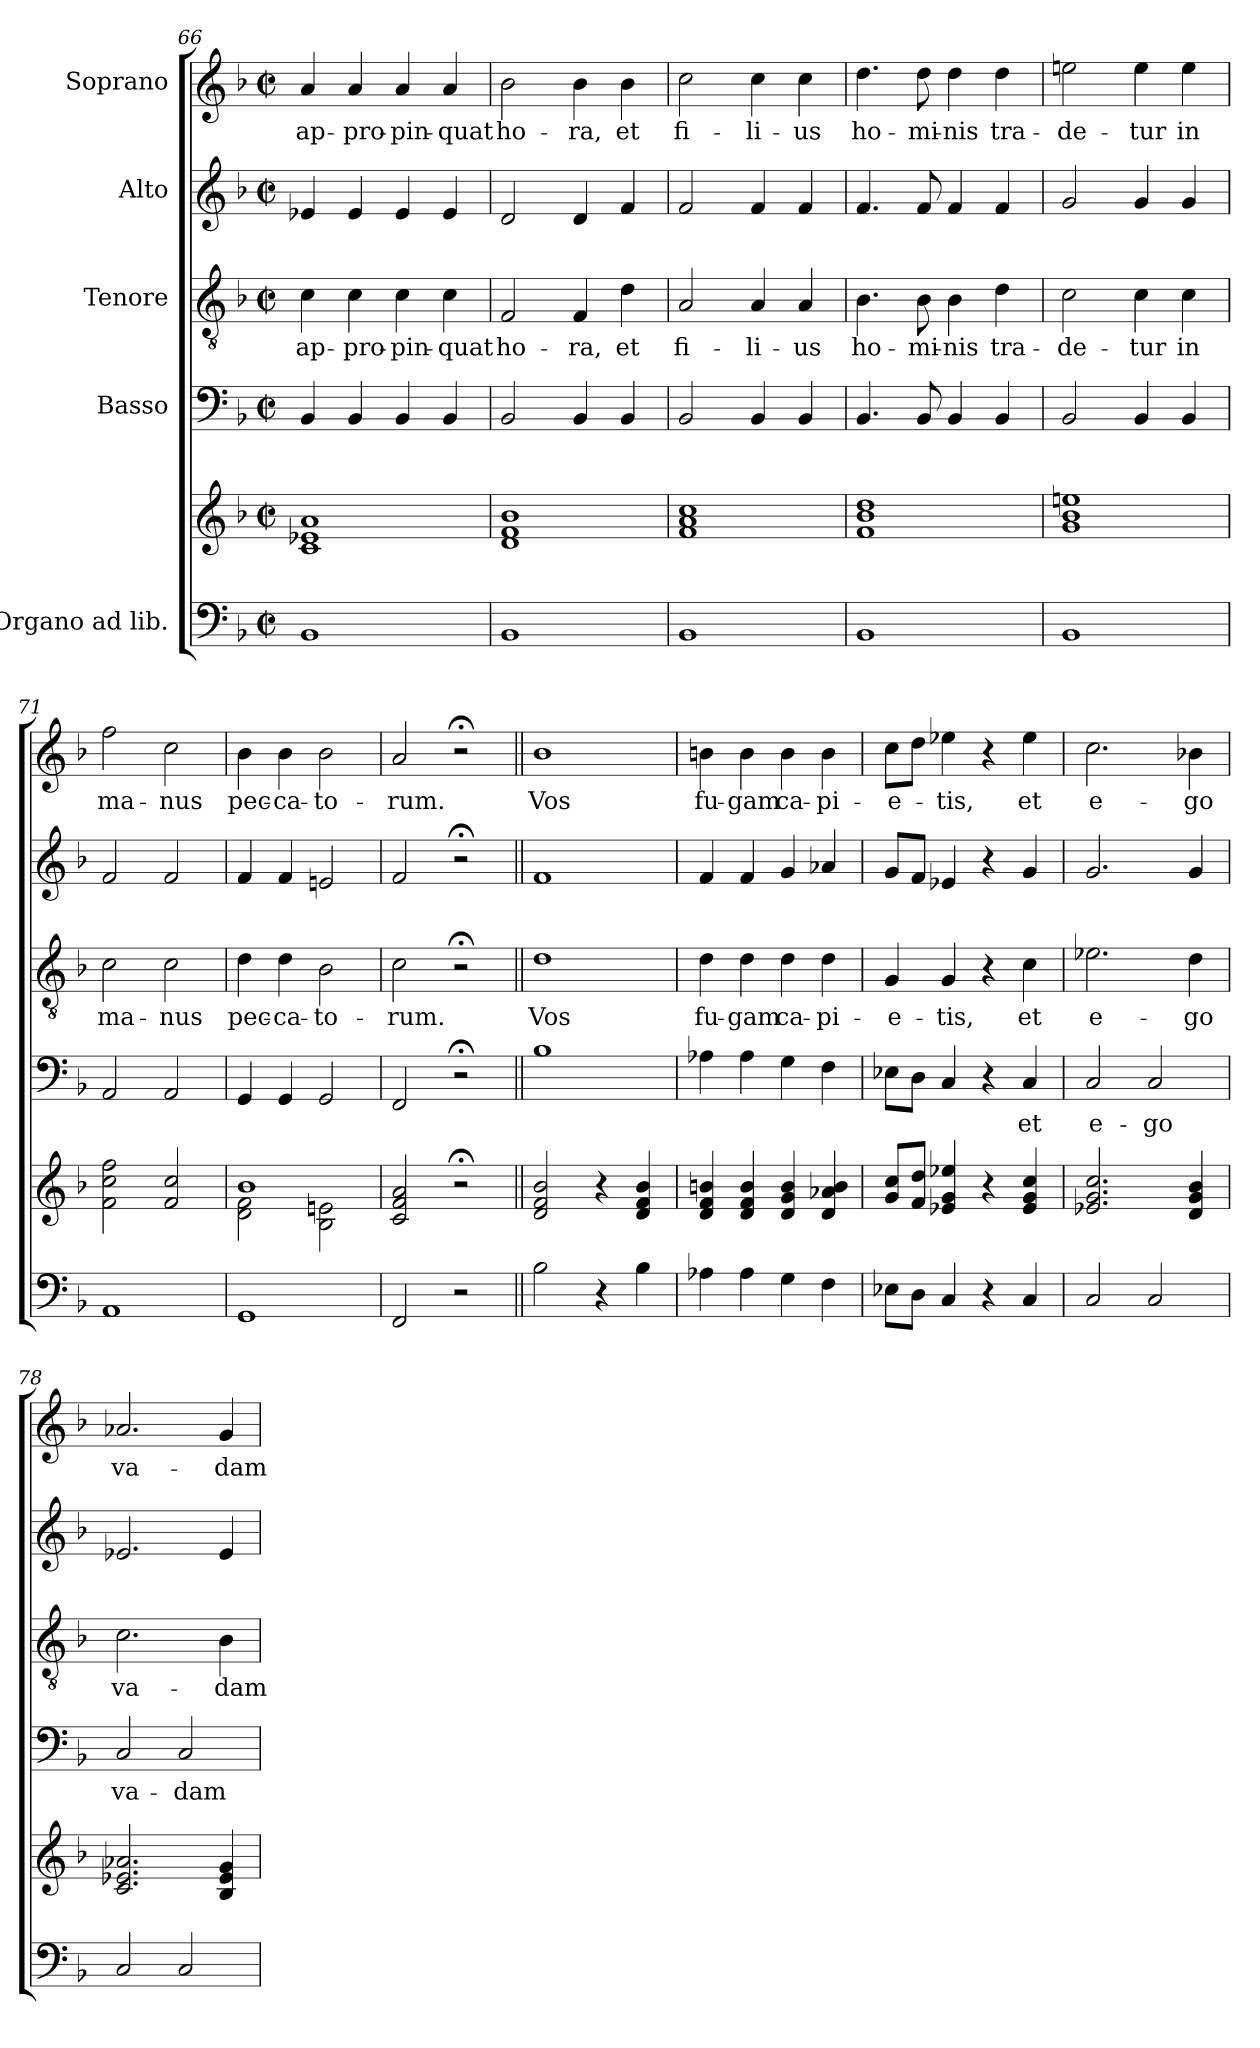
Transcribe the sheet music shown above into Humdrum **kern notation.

**kern	**kern	**kern	**text	**kern	**text	**kern	**kern	**text
*part5	*part5	*part4	*part4	*part3	*part3	*part2	*part1	*part1
*staff6	*staff5	*staff4	*staff4	*staff3	*staff3	*staff2	*staff1	*staff1
*I"Organo ad lib.	*	*I"Basso	*	*I"Tenore	*	*I"Alto	*I"Soprano	*
*clefF4	*clefG2	*clefF4	*	*clefGv2	*	*clefG2	*clefG2	*
*k[b-]	*k[b-]	*k[b-]	*	*k[b-]	*	*k[b-]	*k[b-]	*
*F:	*F:	*F:	*	*F:	*	*F:	*F:	*
*M2/2	*M2/2	*M2/2	*	*M2/2	*	*M2/2	*M2/2	*
*met(c|)	*met(c|)	*met(c|)	*	*met(c|)	*	*met(c|)	*met(c|)	*
=66	=66	=66	=66	=66	=66	=66	=66	=66
1BB-	1c 1e-X 1a	4BB-/	.	4c\	ap-	4e-X/	4a/	ap-
.	.	4BB-/	.	4c\	-pro-	4e-/	4a/	-pro-
.	.	4BB-/	.	4c\	-pin-	4e-/	4a/	-pin-
.	.	4BB-/	.	4c\	-quat	4e-/	4a/	-quat
=67	=67	=67	=67	=67	=67	=67	=67	=67
1BB-	1d 1f 1b-	2BB-/	.	2F/	ho-	2d/	2b-\	ho-
.	.	4BB-/	.	4F/	-ra,	4d/	4b-\	-ra,
.	.	4BB-/	.	4d\	et	4f/	4b-\	et
=68	=68	=68	=68	=68	=68	=68	=68	=68
1BB-	1f 1a 1cc	2BB-/	.	2A/	fi-	2f/	2cc\	fi-
.	.	4BB-/	.	4A/	-li-	4f/	4cc\	-li-
.	.	4BB-/	.	4A/	-us	4f/	4cc\	-us
!!LO:LB:g=z
=69	=69	=69	=69	=69	=69	=69	=69	=69
1BB-	1f 1b- 1dd	4.BB-/	.	4.B-\	ho-	4.f/	4.dd\	ho-
.	.	8BB-/	.	8B-\	-mi-	8f/	8dd\	-mi-
.	.	4BB-/	.	4B-\	-nis	4f/	4dd\	-nis
.	.	4BB-/	.	4d\	tra-	4f/	4dd\	tra-
=70	=70	=70	=70	=70	=70	=70	=70	=70
1BB-	1g 1b- 1een	2BB-/	.	2c\	-de-	2g/	2een\	-de-
.	.	4BB-/	.	4c\	-tur	4g/	4ee\	-tur
.	.	4BB-/	.	4c\	in	4g/	4ee\	in
=71	=71	=71	=71	=71	=71	=71	=71	=71
1AA	2f\ 2cc\ 2ff\	2AA/	.	2c\	ma-	2f/	2ff\	ma-
.	2f/ 2cc/	2AA/	.	2c\	-nus	2f/	2cc\	-nus
=72	=72	=72	=72	=72	=72	=72	=72	=72
*	*^	*	*	*	*	*	*	*
1GG	1b-	2d\ 2f\	4GG/	.	4d\	pec-	4f/	4b-\	pec-
.	.	.	4GG/	.	4d\	-ca-	4f/	4b-\	-ca-
.	.	2B-\ 2en\	2GG/	.	2B-\	-to-	2en/	2b-\	-to-
*	*v	*v	*	*	*	*	*	*	*
=73	=73	=73	=73	=73	=73	=73	=73	=73
2FF/	2c/ 2f/ 2a/	2FF/	.	2c\	-rum.	2f/	2a/	-rum.
2r	2r;<	2r;<	.	2r;<	.	2r;<	2r;<	.
=74||	=74||	=74||	=74||	=74||	=74||	=74||	=74||	=74||
2B-\	2d/ 2f/ 2b-/	1B-	.	1d	Vos	1f	1b-	Vos
4r	4r	.	.	.	.	.	.	.
4B-\	4d/ 4f/ 4b-/	.	.	.	.	.	.	.
=75	=75	=75	=75	=75	=75	=75	=75	=75
4A-X\	4d/ 4f/ 4bn/	4A-X\	.	4d\	fu-	4f/	4bn\	fu-
4A-\	4d/ 4f/ 4b/	4A-\	.	4d\	-gam	4f/	4b\	-gam
4G\	4d/ 4g/ 4b/	4G\	.	4d\	ca-	4g/	4b\	ca-
4F\	4d/ 4a-X/ 4b/	4F\	.	4d\	-pi-	4a-X/	4b\	-pi-
!!LO:LB:g=z
=76	=76	=76	=76	=76	=76	=76	=76	=76
8E-X\L	8g/ 8cc/L	8E-X\L	.	4G/	-e-	8g/L	8cc\L	-e-
8D\J	8f/ 8dd/J	8D\J	.	.	.	8f/J	8dd\J	.
4C/	4e-X/ 4g/ 4ee-X/	4C/	.	4G/	-tis,	4e-X/	4ee-X\	-tis,
4r	4r	4r	.	4r	.	4r	4r	.
4C/	4e-/ 4g/ 4cc/	4C/	et	4c\	et	4g/	4ee-\	et
=77	=77	=77	=77	=77	=77	=77	=77	=77
2C/	2.e-X/ 2.g/ 2.cc/	2C/	e-	2.e-X\	e-	2.g/	2.cc\	e-
2C/	.	2C/	-go	.	.	.	.	.
.	4d/ 4g/ 4b-/	.	.	4d\	-go	4g/	4b-X\	-go
=78	=78	=78	=78	=78	=78	=78	=78	=78
2C/	2.c/ 2.e-X/ 2.a-X/	2C/	va-	2.c\	va-	2.e-X/	2.a-X/	va-
2C/	.	2C/	-dam	.	.	.	.	.
.	4B-/ 4e-/ 4g/	.	.	4B-\	-dam	4e-/	4g/	-dam
=	=	=	=	=	=	=	=	=
*-	*-	*-	*-	*-	*-	*-	*-	*-
